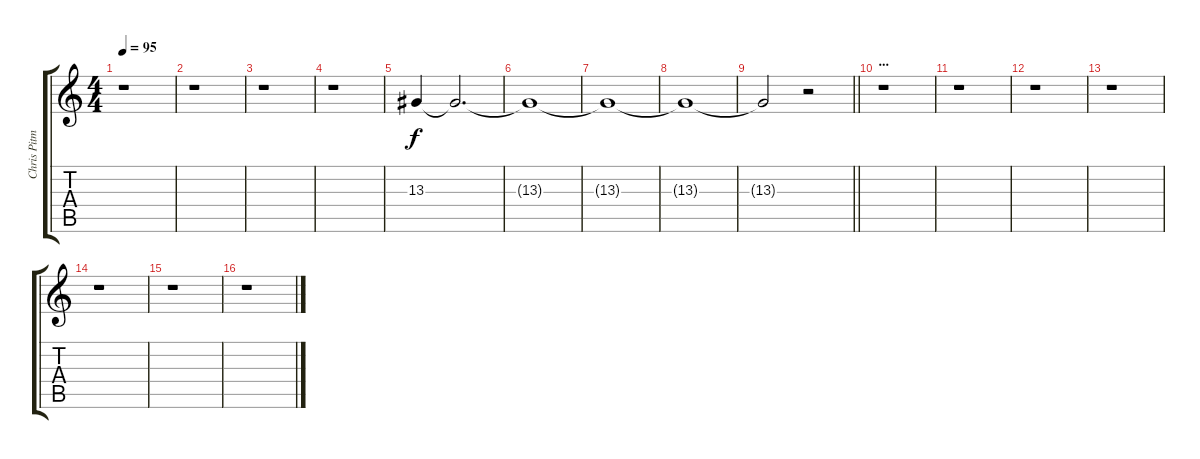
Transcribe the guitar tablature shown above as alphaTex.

\track ("Chris Pitman - Synth" "Chris Pitm") {instrument stringensemble2}
\staff {score tabs}
\tuning (E4 B3 G3 D3 A2 E2) {hide}
\ts (4 4)
\tempo 95
\clef g2
\ks c
r.1{dy f} |
r.1 |
r.1 |
r.1 |
13.3.4{volume 1 balance 11} 13.3{t}.2{d volume 14} |
13.3{t}.1 |
13.3{t}.1 |
13.3{t}.1 |
\barLineRight lightlight
13.3{t}.2 r.2 |
\section ("" "...")
r.1 |
r.1 |
r.1 |
r.1 |
r.1 |
r.1 |
r.1
